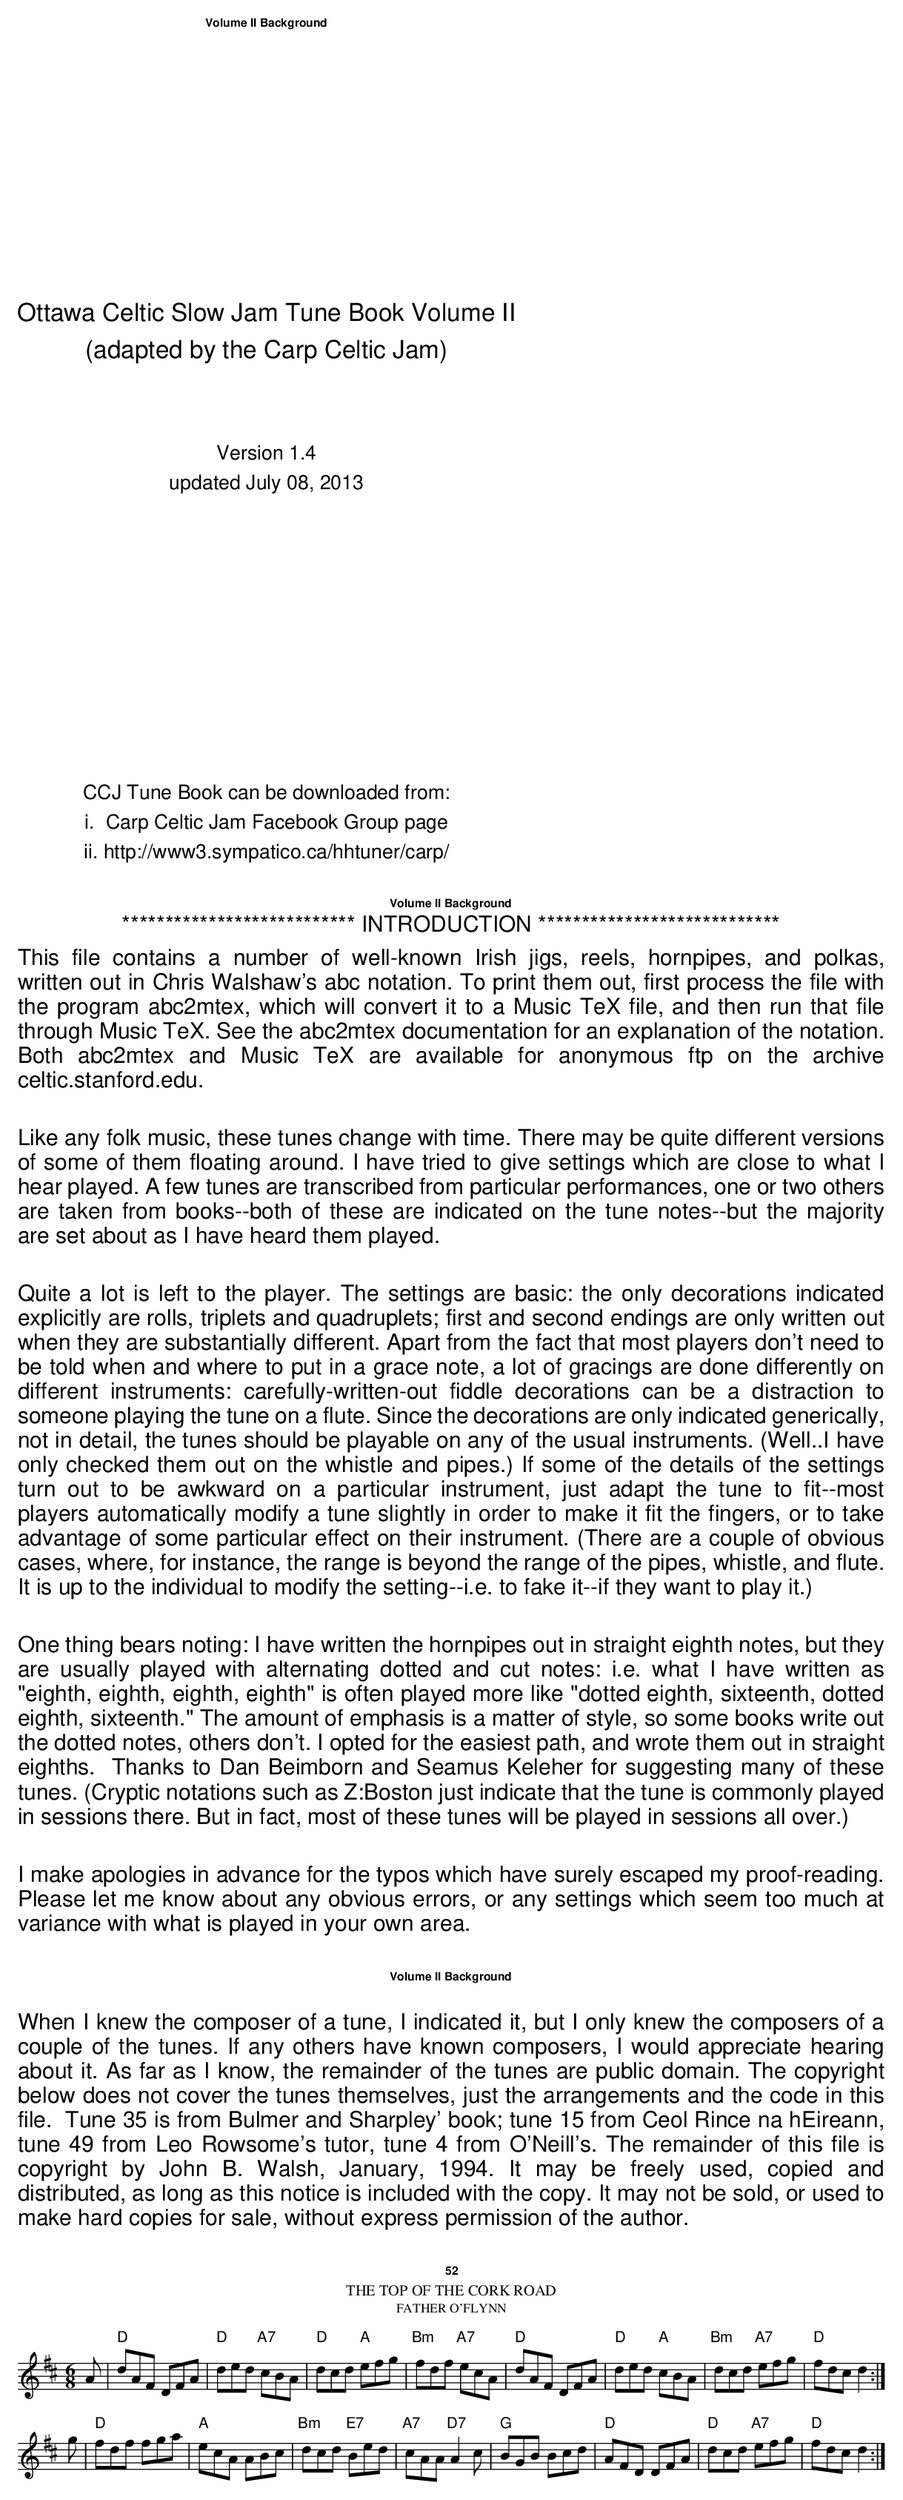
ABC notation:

X:1
T:Top of the Cork Road, The
T:Father O'Flynn
L:1/8
M:6/8
K:D
A|"D"dAF DFA|"D"ded "A7"cBA|"D"dcd "A"efg|"Bm"fdf "A7"ecA|\
"D"dAF DFA|"D"ded "A"cBA|"Bm"dcd "A7"efg|"D"fdc d2:|
g|"D"fdf fga|"A"ecA ABc|"Bm"dcd "E7"Bed|"A7"cAA "D7"A2c|\
"G"BGB Bcd|"D"AFD DFA|"D"dcd "A7"efg|"D"fdc d2:|
